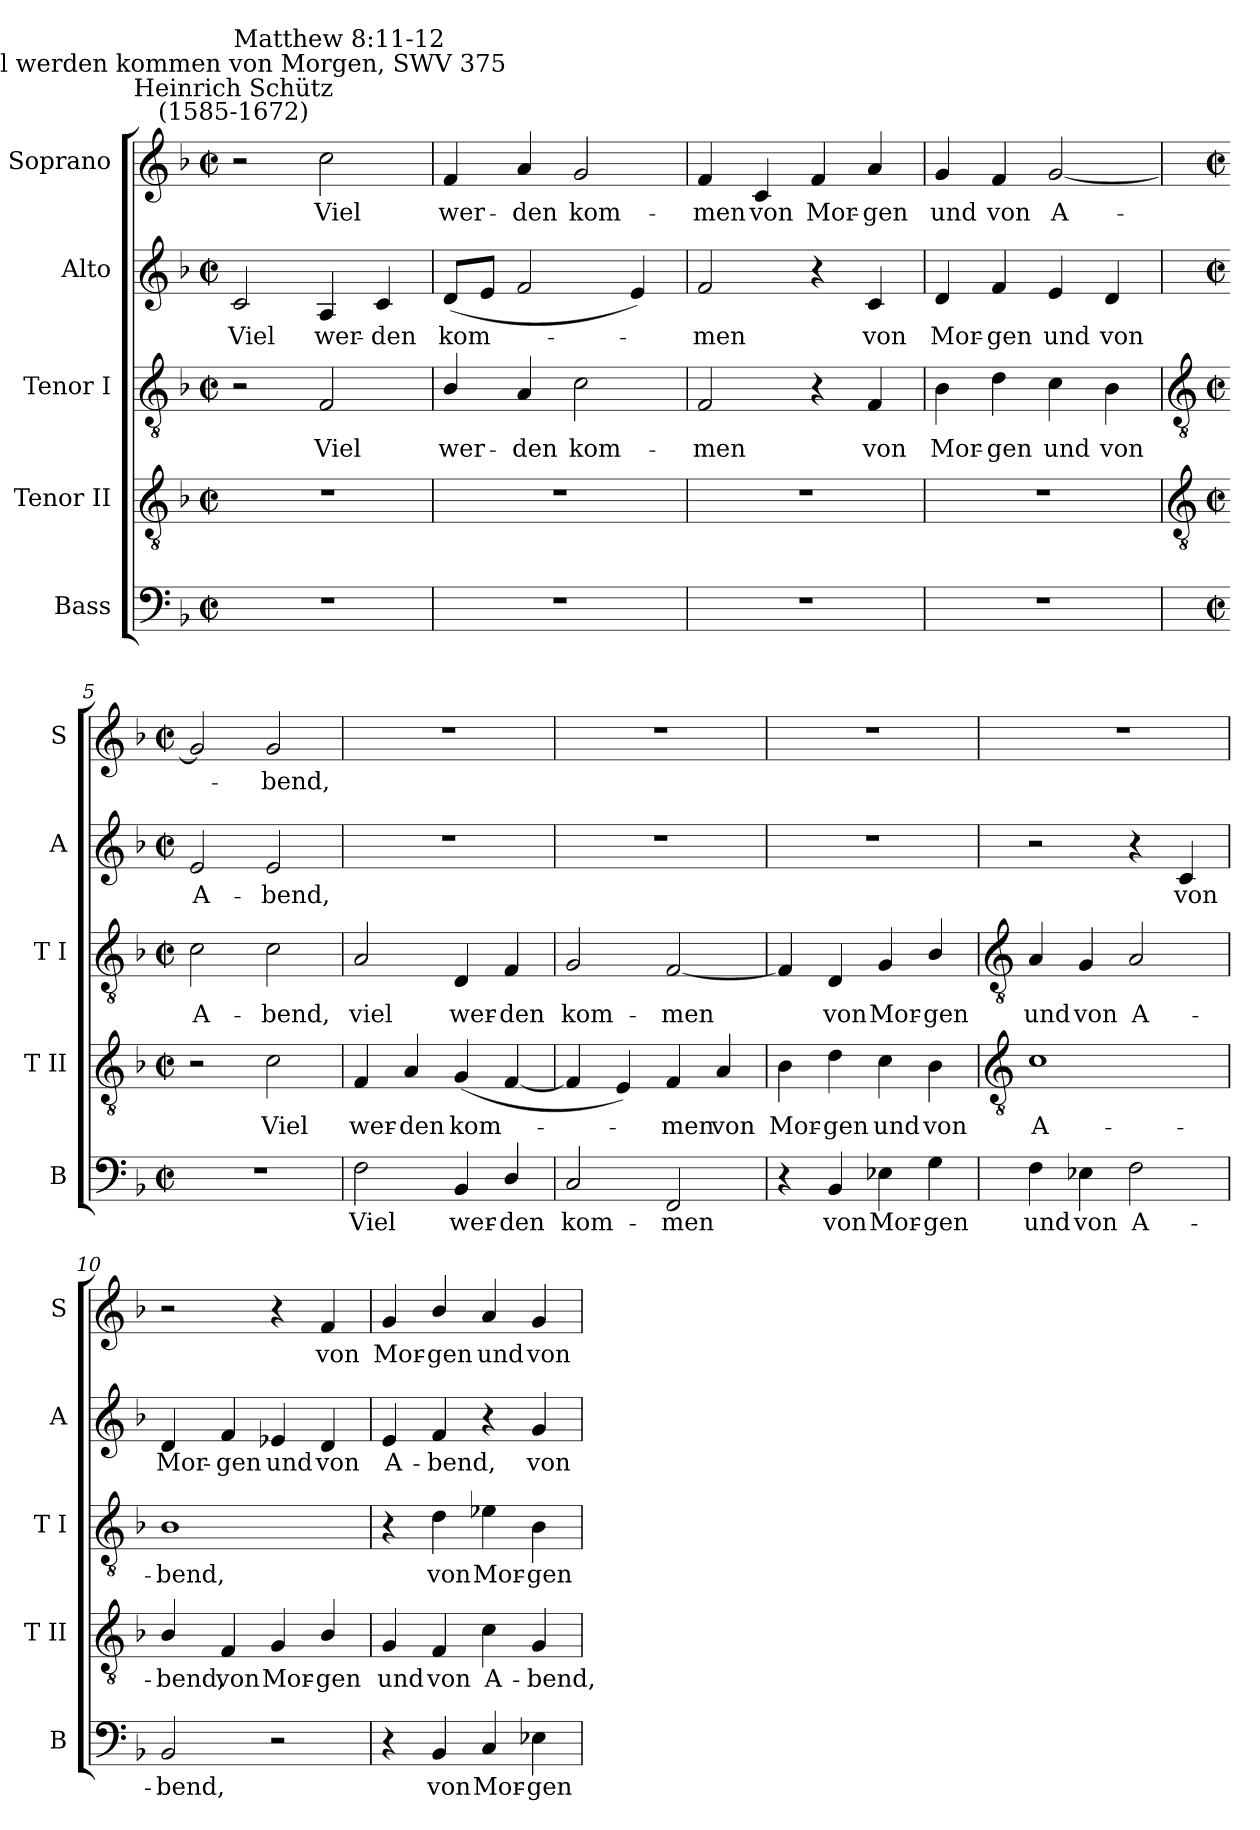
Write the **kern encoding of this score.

**kern	**text	**kern	**text	**kern	**text	**kern	**text	**kern	**text
*part5	*part5	*part4	*part4	*part3	*part3	*part2	*part2	*part1	*part1
*staff5	*staff5	*staff4	*staff4	*staff3	*staff3	*staff2	*staff2	*staff1	*staff1
*I"Bass	*	*I"Tenor II	*	*I"Tenor I	*	*I"Alto	*	*I"Soprano	*
*I'B	*	*I'T II	*	*I'T I	*	*I'A	*	*I'S	*
*clefF4	*	*clefGv2	*	*clefGv2	*	*clefG2	*	*clefG2	*
*k[b-]	*	*k[b-]	*	*k[b-]	*	*k[b-]	*	*k[b-]	*
*F:	*	*F:	*	*F:	*	*F:	*	*F:	*
*M2/2	*	*M2/2	*	*M2/2	*	*M2/2	*	*M2/2	*
*met(c|)	*	*met(c|)	*	*met(c|)	*	*met(c|)	*	*met(c|)	*
=1	=1	=1	=1	=1	=1	=1	=1	=1	=1
!	!	!	!	!	!	!	!	!LO:TX:a:cj:t=Heinrich Schütz\n(1585-1672)	!
!	!	!	!	!	!	!	!	!LO:TX:a:cj:t=Viel werden kommen von Morgen, SWV 375	!
!	!	!	!	!	!	!	!	!LO:TX:a:t=Matthew 8&colon;11-12	!
!	!	!	!	!	!	!	!LO:LY:b	!	!
1r	.	1r	.	2r	.	2c	Viel	2r	.
!	!	!	!	!	!LO:LY:b	!	!LO:LY:b	!	!LO:LY:b
.	.	.	.	2F	Viel	4A	wer-	2cc	Viel
!	!	!	!	!	!	!	!LO:LY:b	!	!
.	.	.	.	.	.	4c	-den	.	.
=2	=2	=2	=2	=2	=2	=2	=2	=2	=2
!	!	!	!	!	!LO:LY:b	!	!LO:LY:b	!	!LO:LY:b
1r	.	1r	.	4B-/	wer-	(<8dL	kom-	4f	wer-
.	.	.	.	.	.	8eJ	.	.	.
!	!	!	!	!	!LO:LY:b	!	!	!	!LO:LY:b
.	.	.	.	4A	-den	2f	.	4a	-den
!	!	!	!	!	!LO:LY:b	!	!	!	!LO:LY:b
.	.	.	.	2c	kom-	.	.	2g	kom-
.	.	.	.	.	.	4e)	.	.	.
=3	=3	=3	=3	=3	=3	=3	=3	=3	=3
!	!	!	!	!	!LO:LY:b	!	!LO:LY:b	!	!LO:LY:b
1r	.	1r	.	2F	-men	2f	men	4f	-men
!	!	!	!	!	!	!	!	!	!LO:LY:b
.	.	.	.	.	.	.	.	4c	von
!	!	!	!	!	!	!	!	!	!LO:LY:b
.	.	.	.	4r	.	4r	.	4f	Mor-
!	!	!	!	!	!LO:LY:b	!	!LO:LY:b	!	!LO:LY:b
.	.	.	.	4F	von	4c	von	4a	-gen
=4	=4	=4	=4	=4	=4	=4	=4	=4	=4
!	!	!	!	!	!LO:LY:b	!	!LO:LY:b	!	!LO:LY:b
1r	.	1r	.	4B-	Mor-	4d	Mor-	4g	und
!	!	!	!	!	!LO:LY:b	!	!LO:LY:b	!	!LO:LY:b
.	.	.	.	4d	-gen	4f	-gen	4f	von
!	!	!	!	!	!LO:LY:b	!	!LO:LY:b	!	!LO:LY:b
.	.	.	.	4c	und	4e	und	[2g	A-
!	!	!	!	!	!LO:LY:b	!	!LO:LY:b	!	!
.	.	.	.	4B-	von	4d	von	.	.
!!LO:LB:g=z
=5	=5	=5	=5	=5	=5	=5	=5	=5	=5
*	*	*clefGv2	*	*clefGv2	*	*	*	*	*
*M2/2	*	*M2/2	*	*M2/2	*	*M2/2	*	*M2/2	*
*met(c|)	*	*met(c|)	*	*met(c|)	*	*met(c|)	*	*met(c|)	*
!	!	!	!	!	!LO:LY:b	!	!LO:LY:b	!	!
1r	.	2r	.	2c	A-	2e	A-	2g]	.
!	!	!	!LO:LY:b	!	!LO:LY:b	!	!LO:LY:b	!	!LO:LY:b
.	.	2c	Viel	2c	-bend,	2e	-bend,	2g	bend,
=6	=6	=6	=6	=6	=6	=6	=6	=6	=6
!	!LO:LY:b	!	!LO:LY:b	!	!LO:LY:b	!	!	!	!
2F	Viel	4F	wer-	2A	viel	1r	.	1r	.
!	!	!	!LO:LY:b	!	!	!	!	!	!
.	.	4A	-den	.	.	.	.	.	.
!	!LO:LY:b	!	!LO:LY:b	!	!LO:LY:b	!	!	!	!
4BB-	wer-	(<4G	kom-	4D	wer-	.	.	.	.
!	!LO:LY:b	!	!	!	!LO:LY:b	!	!	!	!
4D/	-den	[4F	.	4F	-den	.	.	.	.
=7	=7	=7	=7	=7	=7	=7	=7	=7	=7
!	!LO:LY:b	!	!	!	!LO:LY:b	!	!	!	!
2C	kom-	4F]	.	2G	kom-	1r	.	1r	.
.	.	4E)	.	.	.	.	.	.	.
!	!LO:LY:b	!	!LO:LY:b	!	!LO:LY:b	!	!	!	!
2FF	-men	4F	men	[2F	-men	.	.	.	.
!	!	!	!LO:LY:b	!	!	!	!	!	!
.	.	4A	von	.	.	.	.	.	.
=8	=8	=8	=8	=8	=8	=8	=8	=8	=8
!	!	!	!LO:LY:b	!	!	!	!	!	!
4r	.	4B-	Mor-	4F]	.	1r	.	1r	.
!	!LO:LY:b	!	!LO:LY:b	!	!LO:LY:b	!	!	!	!
4BB-	von	4d	-gen	4D	von	.	.	.	.
!	!LO:LY:b	!	!LO:LY:b	!	!LO:LY:b	!	!	!	!
4E-X	Mor-	4c	und	4G	Mor-	.	.	.	.
!	!LO:LY:b	!	!LO:LY:b	!	!LO:LY:b	!	!	!	!
4G	-gen	4B-	von	4B-/	-gen	.	.	.	.
!!LO:LB:g=z
=9	=9	=9	=9	=9	=9	=9	=9	=9	=9
*	*	*clefGv2	*	*clefGv2	*	*	*	*	*
!	!LO:LY:b	!	!LO:LY:b	!	!LO:LY:b	!	!	!	!
4F	und	1c	A-	4A	und	2r	.	1r	.
!	!LO:LY:b	!	!	!	!LO:LY:b	!	!	!	!
4E-X	von	.	.	4G	von	.	.	.	.
!	!LO:LY:b	!	!	!	!LO:LY:b	!	!	!	!
2F	A-	.	.	2A	A-	4r	.	.	.
!	!	!	!	!	!	!	!LO:LY:b	!	!
.	.	.	.	.	.	4c	von	.	.
=10	=10	=10	=10	=10	=10	=10	=10	=10	=10
!	!LO:LY:b	!	!LO:LY:b	!	!LO:LY:b	!	!LO:LY:b	!	!
2BB-	-bend,	4B-/	-bend,	1B-	-bend,	4d	Mor-	2r	.
!	!	!	!LO:LY:b	!	!	!	!LO:LY:b	!	!
.	.	4F	von	.	.	4f	-gen	.	.
!	!	!	!LO:LY:b	!	!	!	!LO:LY:b	!	!
2r	.	4G	Mor-	.	.	4e-X	und	4r	.
!	!	!	!LO:LY:b	!	!	!	!LO:LY:b	!	!LO:LY:b
.	.	4B-/	-gen	.	.	4d	von	4f	von
=11	=11	=11	=11	=11	=11	=11	=11	=11	=11
!	!	!	!LO:LY:b	!	!	!	!LO:LY:b	!	!LO:LY:b
4r	.	4G	und	4r	.	4e	A-	4g	Mor-
!	!LO:LY:b	!	!LO:LY:b	!	!LO:LY:b	!	!LO:LY:b	!	!LO:LY:b
4BB-	von	4F	von	4d	von	4f	-bend,	4b-/	-gen
!	!LO:LY:b	!	!LO:LY:b	!	!LO:LY:b	!	!	!	!LO:LY:b
4C	Mor-	4c	A-	4e-X	Mor-	4r	.	4a	und
!	!LO:LY:b	!	!LO:LY:b	!	!LO:LY:b	!	!LO:LY:b	!	!LO:LY:b
4E-X	-gen	4G	-bend,	4B-	-gen	4g	von	4g	von
=	=	=	=	=	=	=	=	=	=
*-	*-	*-	*-	*-	*-	*-	*-	*-	*-
